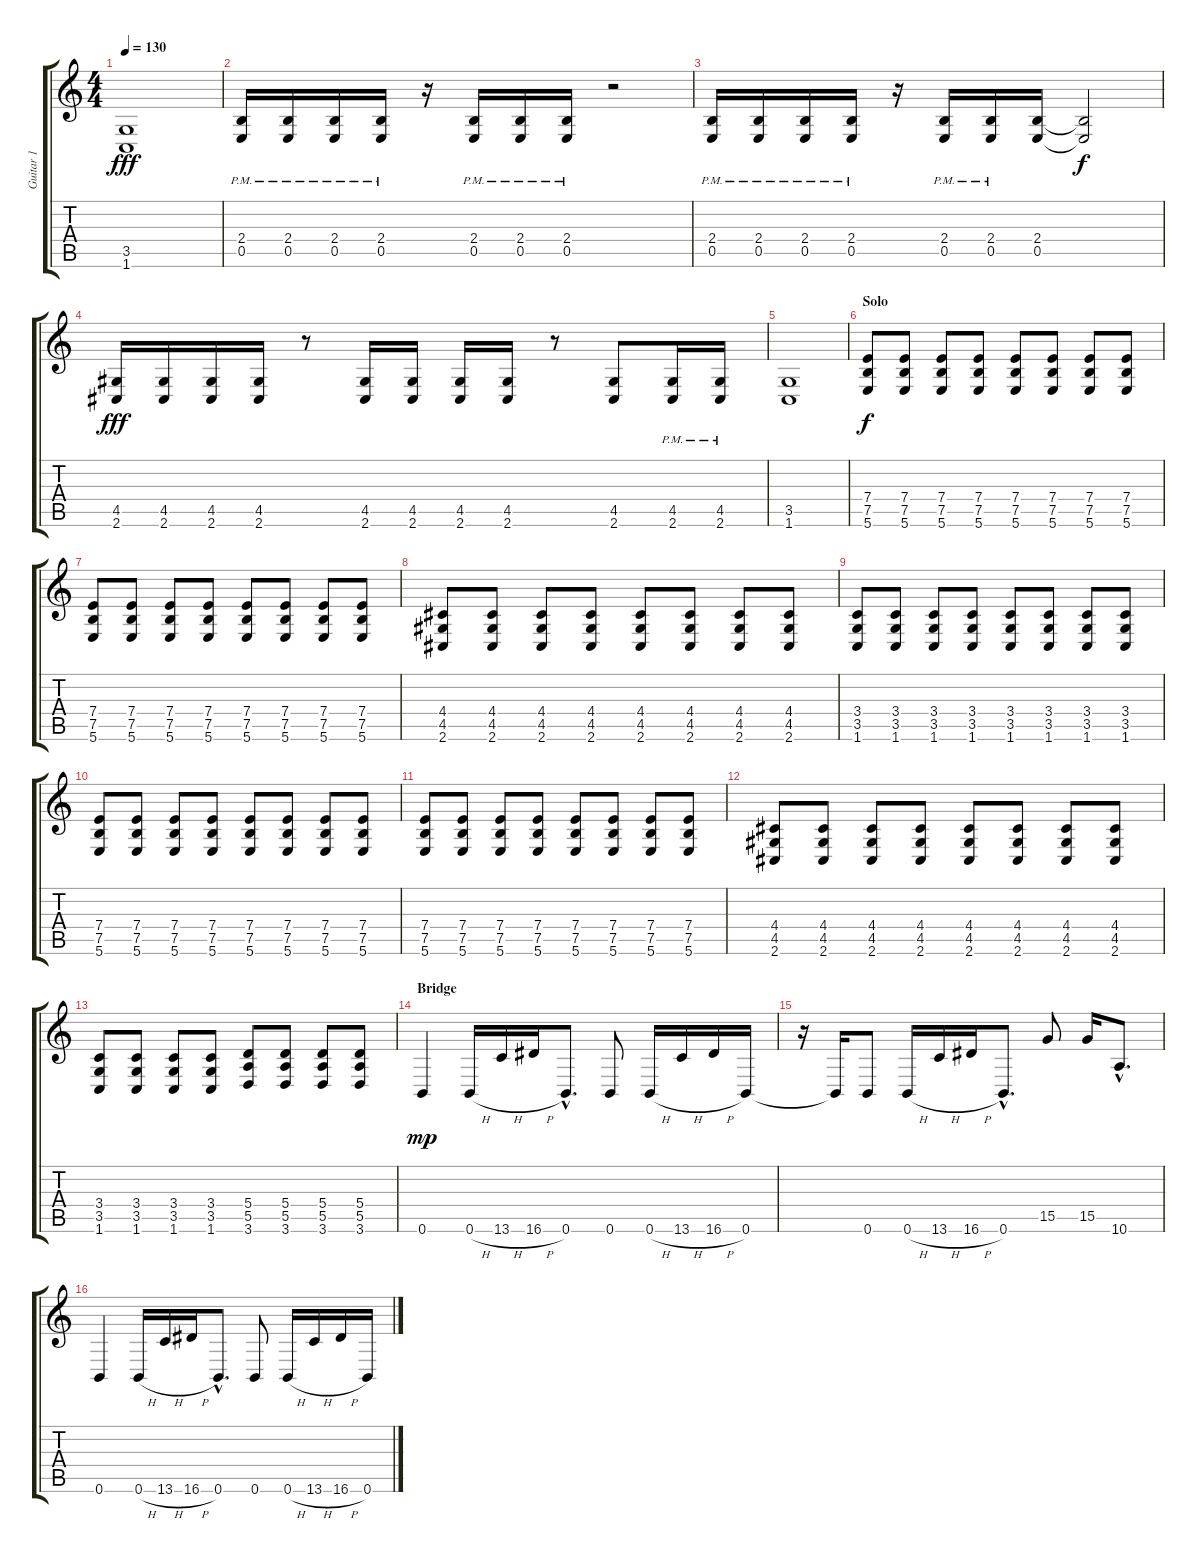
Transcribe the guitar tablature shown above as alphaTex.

\track ("Guitar 1" "Guitar 1") {instrument distortionguitar}
\staff {score tabs}
\tuning (B3 Gb3 D3 A2 E2 B1) {hide}
\ts (4 4)
\tempo 130
\clef g2
\ks c
(3.5 1.6).1{dy fff} |
(2.4{pm} 0.5{pm}).16 (2.4{pm} 0.5{pm}).16 (2.4{pm} 0.5{pm}).16 (2.4{pm} 0.5{pm}).16 r.16 (2.4{pm} 0.5{pm}).16 (2.4{pm} 0.5{pm}).16 (2.4{pm} 0.5{pm}).16 r.2 |
(2.4{pm} 0.5{pm}).16 (2.4{pm} 0.5{pm}).16 (2.4{pm} 0.5{pm}).16 (2.4{pm} 0.5{pm}).16 r.16 (2.4{pm} 0.5{pm}).16 (2.4{pm} 0.5{pm}).16 (2.4 0.5).16 (2.4{t} 0.5{t}).2{dy f} |
(4.5 2.6).16{dy fff} (4.5 2.6).16 (4.5 2.6).16 (4.5 2.6).16 r.8 (4.5 2.6).16 (4.5 2.6).16 (4.5 2.6).16 (4.5 2.6).16 r.8 (4.5 2.6).8 (4.5{pm} 2.6{pm}).16 (4.5{pm} 2.6{pm}).16 |
(3.5 1.6).1 |
\section ("" "Solo")
(7.4 7.5 5.6).8{dy f} (7.4 7.5 5.6).8 (7.4 7.5 5.6).8 (7.4 7.5 5.6).8 (7.4 7.5 5.6).8 (7.4 7.5 5.6).8 (7.4 7.5 5.6).8 (7.4 7.5 5.6).8 |
(7.4 7.5 5.6).8 (7.4 7.5 5.6).8 (7.4 7.5 5.6).8 (7.4 7.5 5.6).8 (7.4 7.5 5.6).8 (7.4 7.5 5.6).8 (7.4 7.5 5.6).8 (7.4 7.5 5.6).8 |
(4.4 4.5 2.6).8 (4.4 4.5 2.6).8 (4.4 4.5 2.6).8 (4.4 4.5 2.6).8 (4.4 4.5 2.6).8 (4.4 4.5 2.6).8 (4.4 4.5 2.6).8 (4.4 4.5 2.6).8 |
(3.4 3.5 1.6).8 (3.4 3.5 1.6).8 (3.4 3.5 1.6).8 (3.4 3.5 1.6).8 (3.4 3.5 1.6).8 (3.4 3.5 1.6).8 (3.4 3.5 1.6).8 (3.4 3.5 1.6).8 |
(7.4 7.5 5.6).8 (7.4 7.5 5.6).8 (7.4 7.5 5.6).8 (7.4 7.5 5.6).8 (7.4 7.5 5.6).8 (7.4 7.5 5.6).8 (7.4 7.5 5.6).8 (7.4 7.5 5.6).8 |
(7.4 7.5 5.6).8 (7.4 7.5 5.6).8 (7.4 7.5 5.6).8 (7.4 7.5 5.6).8 (7.4 7.5 5.6).8 (7.4 7.5 5.6).8 (7.4 7.5 5.6).8 (7.4 7.5 5.6).8 |
(4.4 4.5 2.6).8 (4.4 4.5 2.6).8 (4.4 4.5 2.6).8 (4.4 4.5 2.6).8 (4.4 4.5 2.6).8 (4.4 4.5 2.6).8 (4.4 4.5 2.6).8 (4.4 4.5 2.6).8 |
(3.4 3.5 1.6).8 (3.4 3.5 1.6).8 (3.4 3.5 1.6).8 (3.4 3.5 1.6).8 (5.4 5.5 3.6).8 (5.4 5.5 3.6).8 (5.4 5.5 3.6).8 (5.4 5.5 3.6).8 |
\section ("" "Bridge")
0.6.4{dy mp} 0.6{h}.16 13.6{h}.16 16.6{h}.16 0.6{hac}.8{d} 0.6.8 0.6{h}.16 13.6{h}.16 16.6{h}.16 0.6.16 |
r.16 0.6{t}.16 0.6.8 0.6{h}.16 13.6{h}.16 16.6{h}.16 0.6{hac}.8{d} 15.5.8 15.5.16 10.6{hac}.8{d} |
0.6.4 0.6{h}.16 13.6{h}.16 16.6{h}.16 0.6{hac}.8{d} 0.6.8 0.6{h}.16 13.6{h}.16 16.6{h}.16 0.6.16
